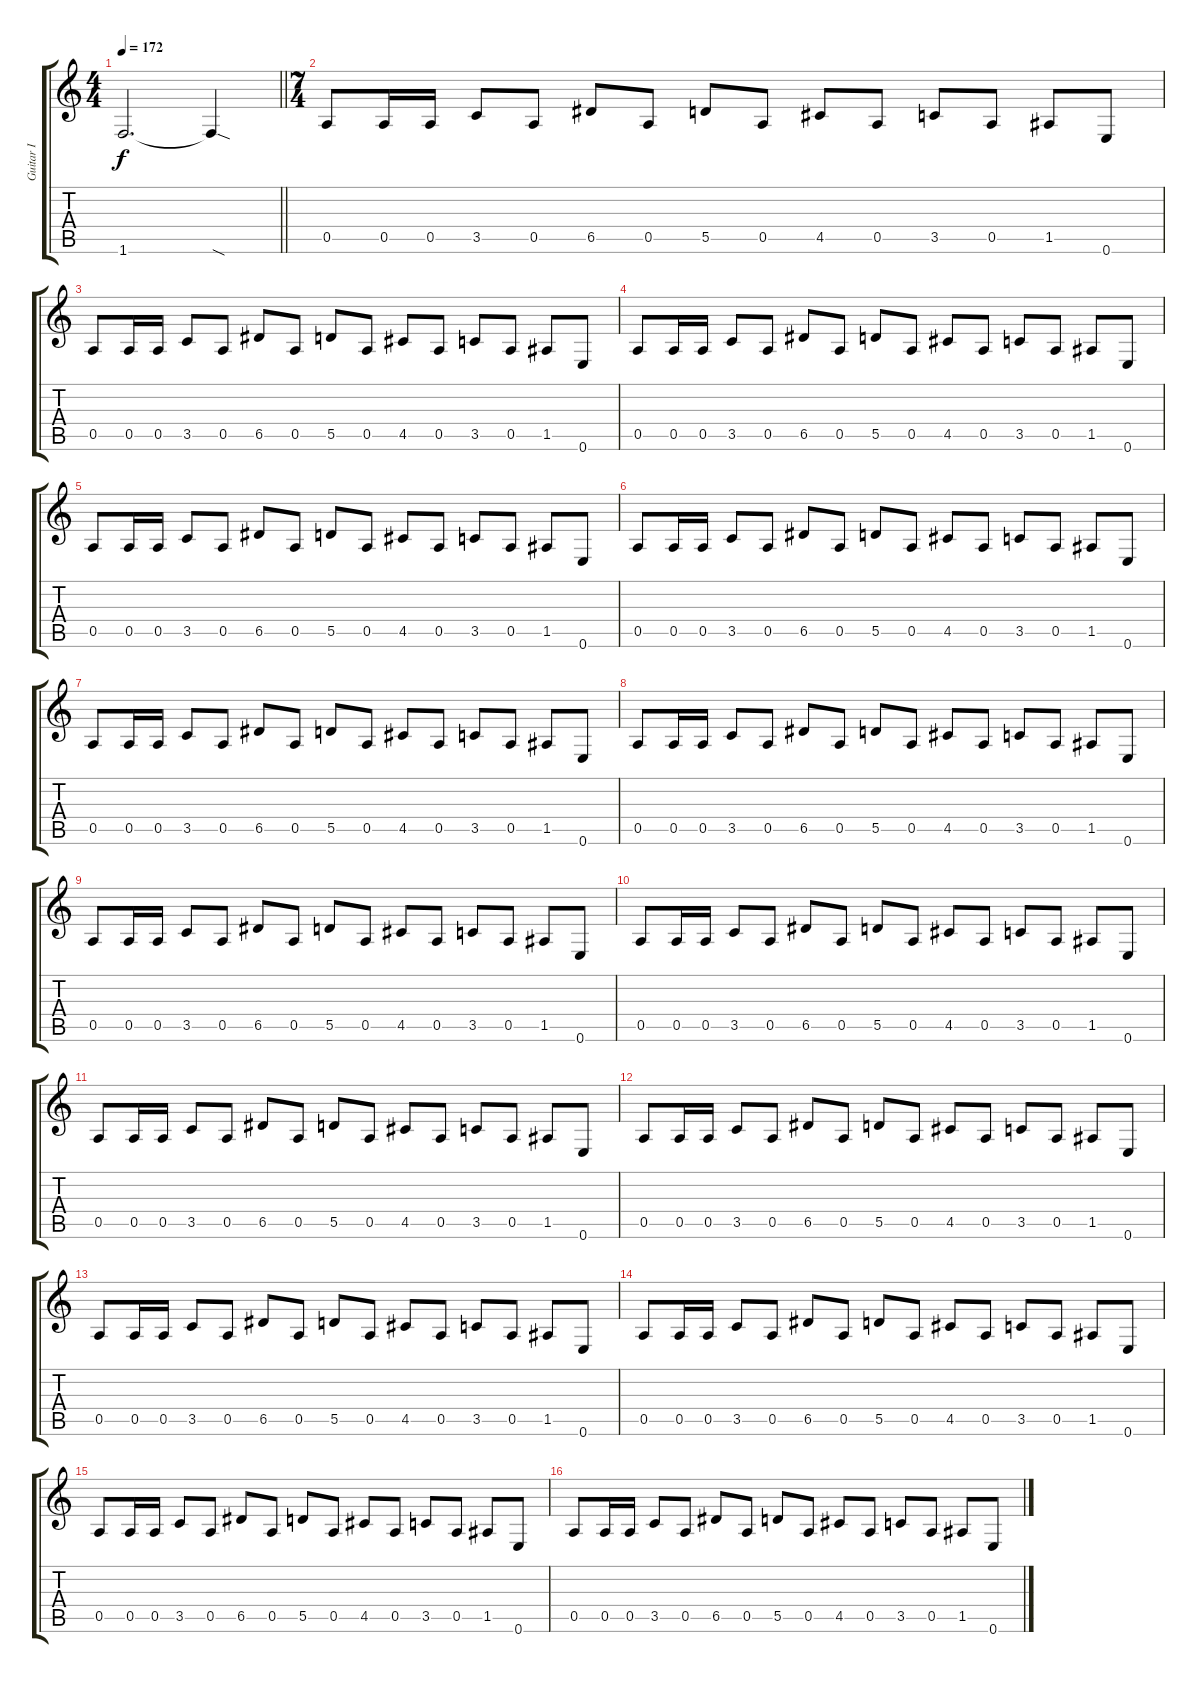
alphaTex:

\track ("Guitar I" "Guitar I") {instrument distortionguitar}
\staff {score tabs}
\tuning (E4 B3 G3 D3 A2 E2) {hide}
\ts (4 4)
\tempo 172
\clef g2
\barLineRight lightlight
\ks c
1.6{t}.2{d dy f} 1.6{sod t}.4 |
\ts (7 4)
0.5.8 0.5.16 0.5.16 3.5.8 0.5.8 6.5.8 0.5.8 5.5.8 0.5.8 4.5.8 0.5.8 3.5.8 0.5.8 1.5.8 0.6.8 |
0.5.8 0.5.16 0.5.16 3.5.8 0.5.8 6.5.8 0.5.8 5.5.8 0.5.8 4.5.8 0.5.8 3.5.8 0.5.8 1.5.8 0.6.8 |
0.5.8 0.5.16 0.5.16 3.5.8 0.5.8 6.5.8 0.5.8 5.5.8 0.5.8 4.5.8 0.5.8 3.5.8 0.5.8 1.5.8 0.6.8 |
0.5.8 0.5.16 0.5.16 3.5.8 0.5.8 6.5.8 0.5.8 5.5.8 0.5.8 4.5.8 0.5.8 3.5.8 0.5.8 1.5.8 0.6.8 |
0.5.8 0.5.16 0.5.16 3.5.8 0.5.8 6.5.8 0.5.8 5.5.8 0.5.8 4.5.8 0.5.8 3.5.8 0.5.8 1.5.8 0.6.8 |
0.5.8 0.5.16 0.5.16 3.5.8 0.5.8 6.5.8 0.5.8 5.5.8 0.5.8 4.5.8 0.5.8 3.5.8 0.5.8 1.5.8 0.6.8 |
0.5.8 0.5.16 0.5.16 3.5.8 0.5.8 6.5.8 0.5.8 5.5.8 0.5.8 4.5.8 0.5.8 3.5.8 0.5.8 1.5.8 0.6.8 |
0.5.8 0.5.16 0.5.16 3.5.8 0.5.8 6.5.8 0.5.8 5.5.8 0.5.8 4.5.8 0.5.8 3.5.8 0.5.8 1.5.8 0.6.8 |
0.5.8 0.5.16 0.5.16 3.5.8 0.5.8 6.5.8 0.5.8 5.5.8 0.5.8 4.5.8 0.5.8 3.5.8 0.5.8 1.5.8 0.6.8 |
0.5.8 0.5.16 0.5.16 3.5.8 0.5.8 6.5.8 0.5.8 5.5.8 0.5.8 4.5.8 0.5.8 3.5.8 0.5.8 1.5.8 0.6.8 |
0.5.8 0.5.16 0.5.16 3.5.8 0.5.8 6.5.8 0.5.8 5.5.8 0.5.8 4.5.8 0.5.8 3.5.8 0.5.8 1.5.8 0.6.8 |
0.5.8 0.5.16 0.5.16 3.5.8 0.5.8 6.5.8 0.5.8 5.5.8 0.5.8 4.5.8 0.5.8 3.5.8 0.5.8 1.5.8 0.6.8 |
0.5.8 0.5.16 0.5.16 3.5.8 0.5.8 6.5.8 0.5.8 5.5.8 0.5.8 4.5.8 0.5.8 3.5.8 0.5.8 1.5.8 0.6.8 |
0.5.8 0.5.16 0.5.16 3.5.8 0.5.8 6.5.8 0.5.8 5.5.8 0.5.8 4.5.8 0.5.8 3.5.8 0.5.8 1.5.8 0.6.8 |
0.5.8 0.5.16 0.5.16 3.5.8 0.5.8 6.5.8 0.5.8 5.5.8 0.5.8 4.5.8 0.5.8 3.5.8 0.5.8 1.5.8 0.6.8
